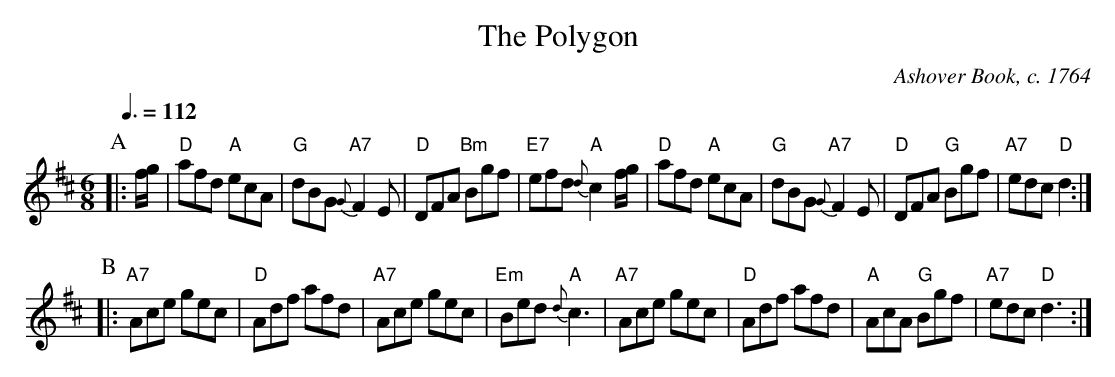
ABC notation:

X:1
T:The Polygon
C:Ashover Book, c. 1764
M:6/8
L:1/8
Q:3/8=112
K:D
P:A
|: f/g/ | "D"afd "A"ecA | "G"dBG "A7"{G}F2E | "D"DFA "Bm"Bgf | "E7"efd "A"{d}c2f/g/ |\
"D"afd "A"ecA | "G"dBG "A7"{G}F2E | "D"DFA "G"Bgf | "A7"edc "D"d2 :|
P:B
|: "A7"Ace gec | "D"Adf afd | "A7"Ace gec | "Em"Bed "A"{d}c3 |\
"A7"Ace gec | "D"Adf afd | "A"AcA "G"Bgf | "A7"edc "D"d3 :|
